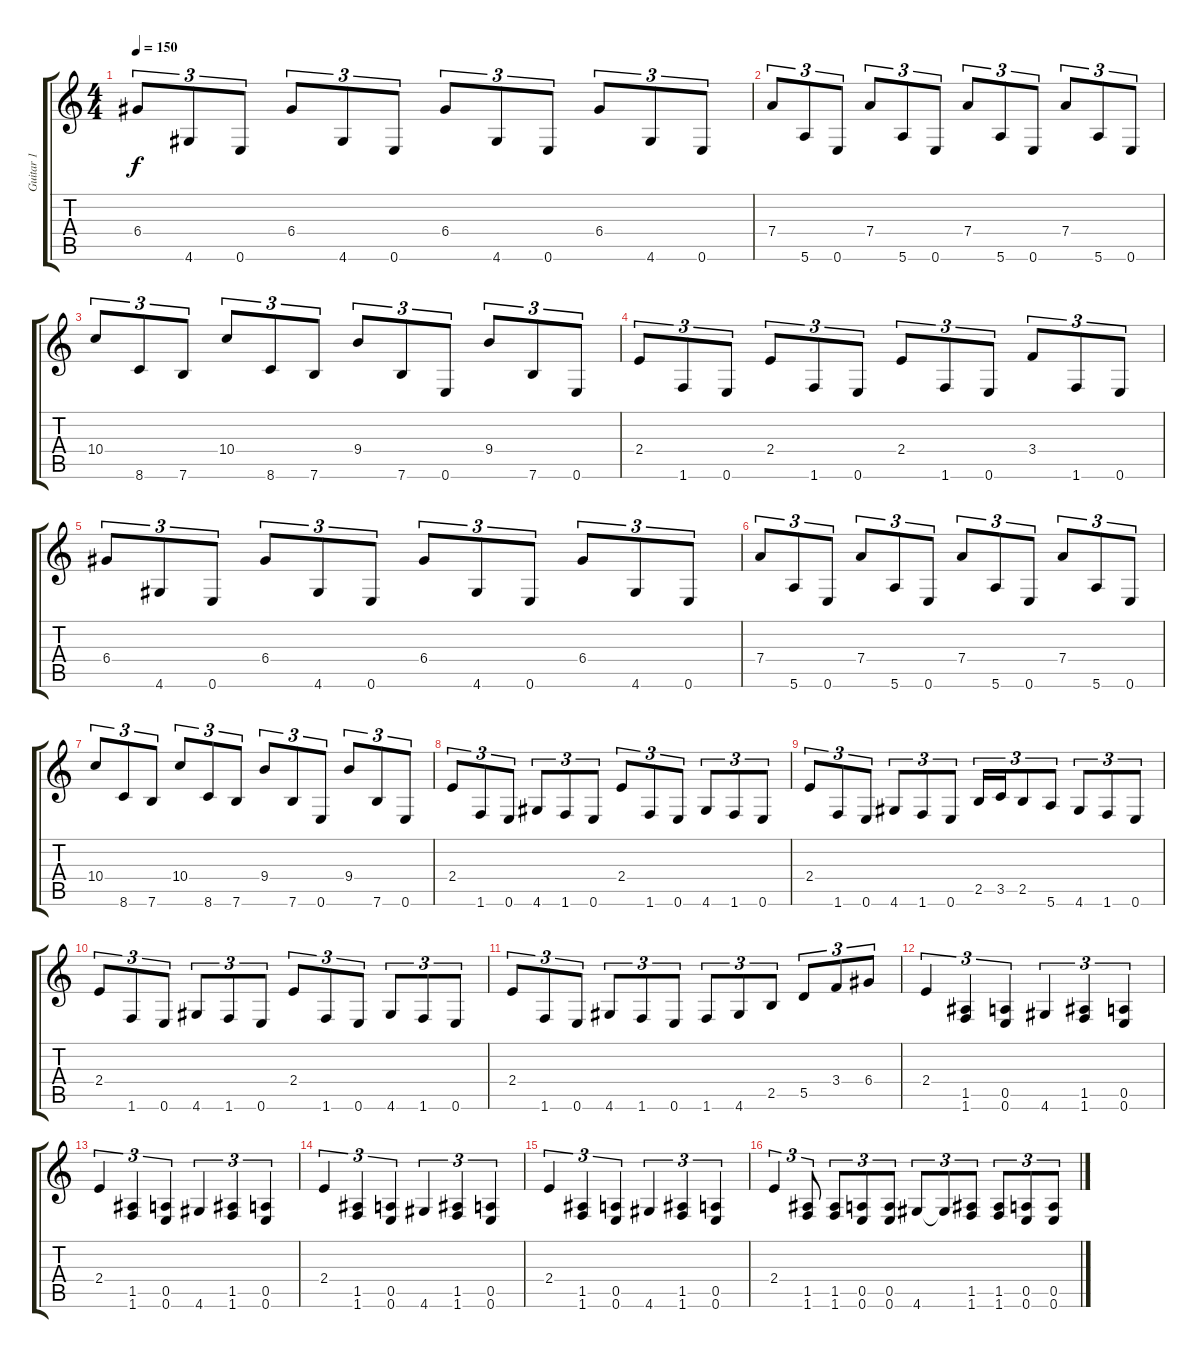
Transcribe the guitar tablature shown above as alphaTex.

\track ("Guitar 1" "Guitar 1") {instrument overdrivenguitar}
\staff {score tabs}
\tuning (E4 B3 G3 D3 A2 E2) {hide}
\ts (4 4)
\tempo 150
\clef g2
\ks c
6.4.8{tu (3 2) dy f} 4.6.8{tu (3 2)} 0.6.8{tu (3 2)} 6.4.8{tu (3 2)} 4.6.8{tu (3 2)} 0.6.8{tu (3 2)} 6.4.8{tu (3 2)} 4.6.8{tu (3 2)} 0.6.8{tu (3 2)} 6.4.8{tu (3 2)} 4.6.8{tu (3 2)} 0.6.8{tu (3 2)} |
7.4.8{tu (3 2)} 5.6.8{tu (3 2)} 0.6.8{tu (3 2)} 7.4.8{tu (3 2)} 5.6.8{tu (3 2)} 0.6.8{tu (3 2)} 7.4.8{tu (3 2)} 5.6.8{tu (3 2)} 0.6.8{tu (3 2)} 7.4.8{tu (3 2)} 5.6.8{tu (3 2)} 0.6.8{tu (3 2)} |
10.4.8{tu (3 2)} 8.6.8{tu (3 2)} 7.6.8{tu (3 2)} 10.4.8{tu (3 2)} 8.6.8{tu (3 2)} 7.6.8{tu (3 2)} 9.4.8{tu (3 2)} 7.6.8{tu (3 2)} 0.6.8{tu (3 2)} 9.4.8{tu (3 2)} 7.6.8{tu (3 2)} 0.6.8{tu (3 2)} |
2.4.8{tu (3 2)} 1.6.8{tu (3 2)} 0.6.8{tu (3 2)} 2.4.8{tu (3 2)} 1.6.8{tu (3 2)} 0.6.8{tu (3 2)} 2.4.8{tu (3 2)} 1.6.8{tu (3 2)} 0.6.8{tu (3 2)} 3.4.8{tu (3 2)} 1.6.8{tu (3 2)} 0.6.8{tu (3 2)} |
6.4.8{tu (3 2)} 4.6.8{tu (3 2)} 0.6.8{tu (3 2)} 6.4.8{tu (3 2)} 4.6.8{tu (3 2)} 0.6.8{tu (3 2)} 6.4.8{tu (3 2)} 4.6.8{tu (3 2)} 0.6.8{tu (3 2)} 6.4.8{tu (3 2)} 4.6.8{tu (3 2)} 0.6.8{tu (3 2)} |
7.4.8{tu (3 2)} 5.6.8{tu (3 2)} 0.6.8{tu (3 2)} 7.4.8{tu (3 2)} 5.6.8{tu (3 2)} 0.6.8{tu (3 2)} 7.4.8{tu (3 2)} 5.6.8{tu (3 2)} 0.6.8{tu (3 2)} 7.4.8{tu (3 2)} 5.6.8{tu (3 2)} 0.6.8{tu (3 2)} |
10.4.8{tu (3 2)} 8.6.8{tu (3 2)} 7.6.8{tu (3 2)} 10.4.8{tu (3 2)} 8.6.8{tu (3 2)} 7.6.8{tu (3 2)} 9.4.8{tu (3 2)} 7.6.8{tu (3 2)} 0.6.8{tu (3 2)} 9.4.8{tu (3 2)} 7.6.8{tu (3 2)} 0.6.8{tu (3 2)} |
2.4.8{tu (3 2)} 1.6.8{tu (3 2)} 0.6.8{tu (3 2)} 4.6.8{tu (3 2)} 1.6.8{tu (3 2)} 0.6.8{tu (3 2)} 2.4.8{tu (3 2)} 1.6.8{tu (3 2)} 0.6.8{tu (3 2)} 4.6.8{tu (3 2)} 1.6.8{tu (3 2)} 0.6.8{tu (3 2)} |
2.4.8{tu (3 2)} 1.6.8{tu (3 2)} 0.6.8{tu (3 2)} 4.6.8{tu (3 2)} 1.6.8{tu (3 2)} 0.6.8{tu (3 2)} 2.5.16{tu (3 2)} 3.5.16{tu (3 2)} 2.5.8{tu (3 2)} 5.6.8{tu (3 2)} 4.6.8{tu (3 2)} 1.6.8{tu (3 2)} 0.6.8{tu (3 2)} |
2.4.8{tu (3 2)} 1.6.8{tu (3 2)} 0.6.8{tu (3 2)} 4.6.8{tu (3 2)} 1.6.8{tu (3 2)} 0.6.8{tu (3 2)} 2.4.8{tu (3 2)} 1.6.8{tu (3 2)} 0.6.8{tu (3 2)} 4.6.8{tu (3 2)} 1.6.8{tu (3 2)} 0.6.8{tu (3 2)} |
2.4.8{tu (3 2)} 1.6.8{tu (3 2)} 0.6.8{tu (3 2)} 4.6.8{tu (3 2)} 1.6.8{tu (3 2)} 0.6.8{tu (3 2)} 1.6.8{tu (3 2)} 4.6.8{tu (3 2)} 2.5.8{tu (3 2)} 5.5.8{tu (3 2)} 3.4.8{tu (3 2)} 6.4.8{tu (3 2)} |
2.4.4{tu (3 2)} (1.5 1.6).4{tu (3 2)} (0.5 0.6).4{tu (3 2)} 4.6.4{tu (3 2)} (1.5 1.6).4{tu (3 2)} (0.5 0.6).4{tu (3 2)} |
2.4.4{tu (3 2)} (1.5 1.6).4{tu (3 2)} (0.5 0.6).4{tu (3 2)} 4.6.4{tu (3 2)} (1.5 1.6).4{tu (3 2)} (0.5 0.6).4{tu (3 2)} |
2.4.4{tu (3 2)} (1.5 1.6).4{tu (3 2)} (0.5 0.6).4{tu (3 2)} 4.6.4{tu (3 2)} (1.5 1.6).4{tu (3 2)} (0.5 0.6).4{tu (3 2)} |
2.4.4{tu (3 2)} (1.5 1.6).4{tu (3 2)} (0.5 0.6).4{tu (3 2)} 4.6.4{tu (3 2)} (1.5 1.6).4{tu (3 2)} (0.5 0.6).4{tu (3 2)} |
2.4.4{tu (3 2)} (1.5 1.6).8{tu (3 2)} (1.5 1.6).8{tu (3 2)} (0.5 0.6).8{tu (3 2)} (0.5 0.6).8{tu (3 2)} 4.6.8{tu (3 2)} 4.6{t}.8{tu (3 2)} (1.5 1.6).8{tu (3 2)} (1.5 1.6).8{tu (3 2)} (0.5 0.6).8{tu (3 2)} (0.5 0.6).8{tu (3 2)}
